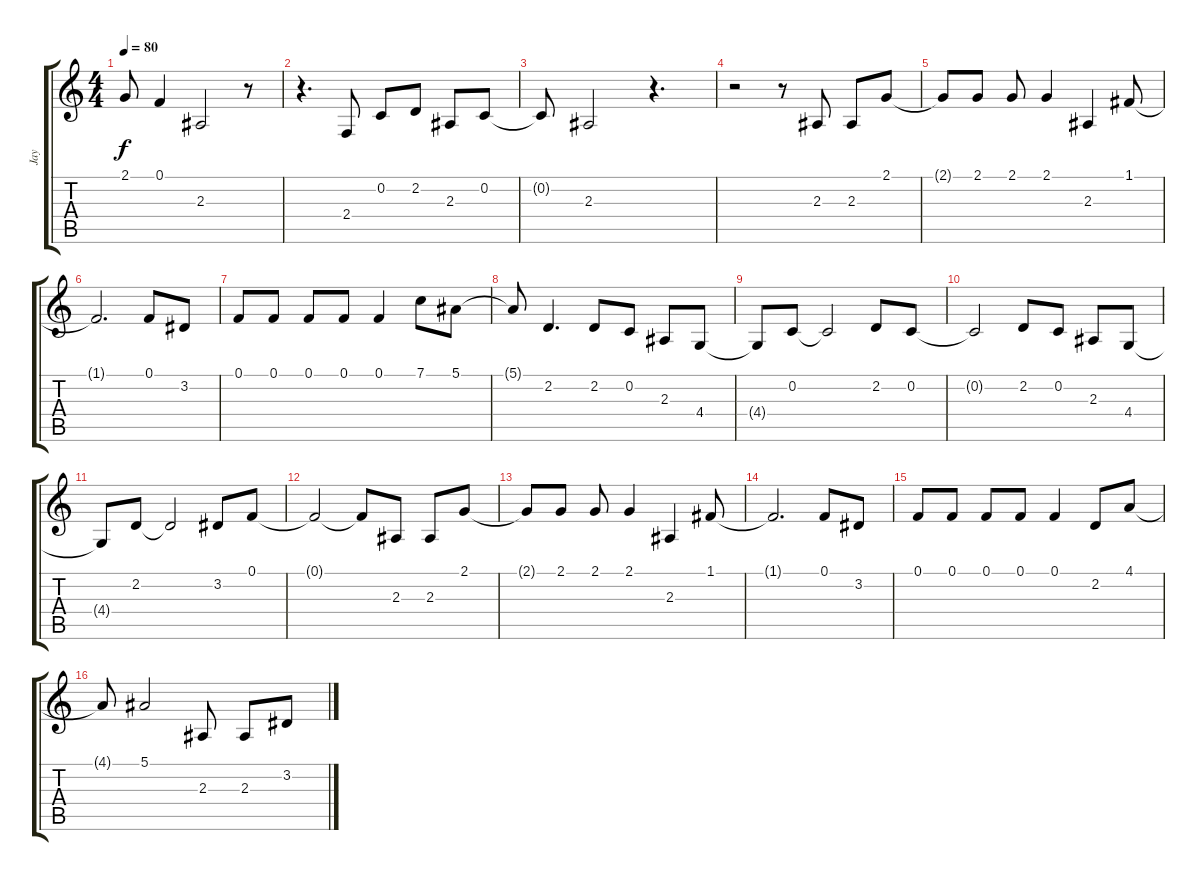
\track ("Jay" "Jay") {instrument voiceoohs}
\staff {score tabs}
\tuning (F4 C4 Ab3 Eb3 Bb2 F2) {hide}
\ts (4 4)
\tempo 80
\clef g2
\ks c
2.1{t}.8{dy f} 0.1.4 2.3.2 r.8 |
r.4{d} 2.4.8 0.2.8 2.2.8 2.3.8 0.2.8 |
0.2{t}.8 2.3.2 r.4{d} |
r.2 r.8 2.3.8 2.3.8 2.1.8 |
2.1{t}.8 2.1.8 2.1.8 2.1.4 2.3.4 1.1.8 |
1.1{t}.2{d} 0.1.8 3.2.8 |
0.1.8 0.1.8 0.1.8 0.1.8 0.1.4 7.1.8 5.1.8 |
5.1{t}.8 2.2.4{d} 2.2.8 0.2.8 2.3.8 4.4.8 |
4.4{t}.8 0.2.8 0.2{t}.2 2.2.8 0.2.8 |
0.2{t}.2 2.2.8 0.2.8 2.3.8 4.4.8 |
4.4{t}.8 2.2.8 2.2{t}.2 3.2.8 0.1.8 |
0.1{t}.2 0.1{t}.8 2.3.8 2.3.8 2.1.8 |
2.1{t}.8 2.1.8 2.1.8 2.1.4 2.3.4 1.1.8 |
1.1{t}.2{d} 0.1.8 3.2.8 |
0.1.8 0.1.8 0.1.8 0.1.8 0.1.4 2.2.8 4.1.8 |
4.1{t}.8 5.1.2 2.3.8 2.3.8 3.2.8
